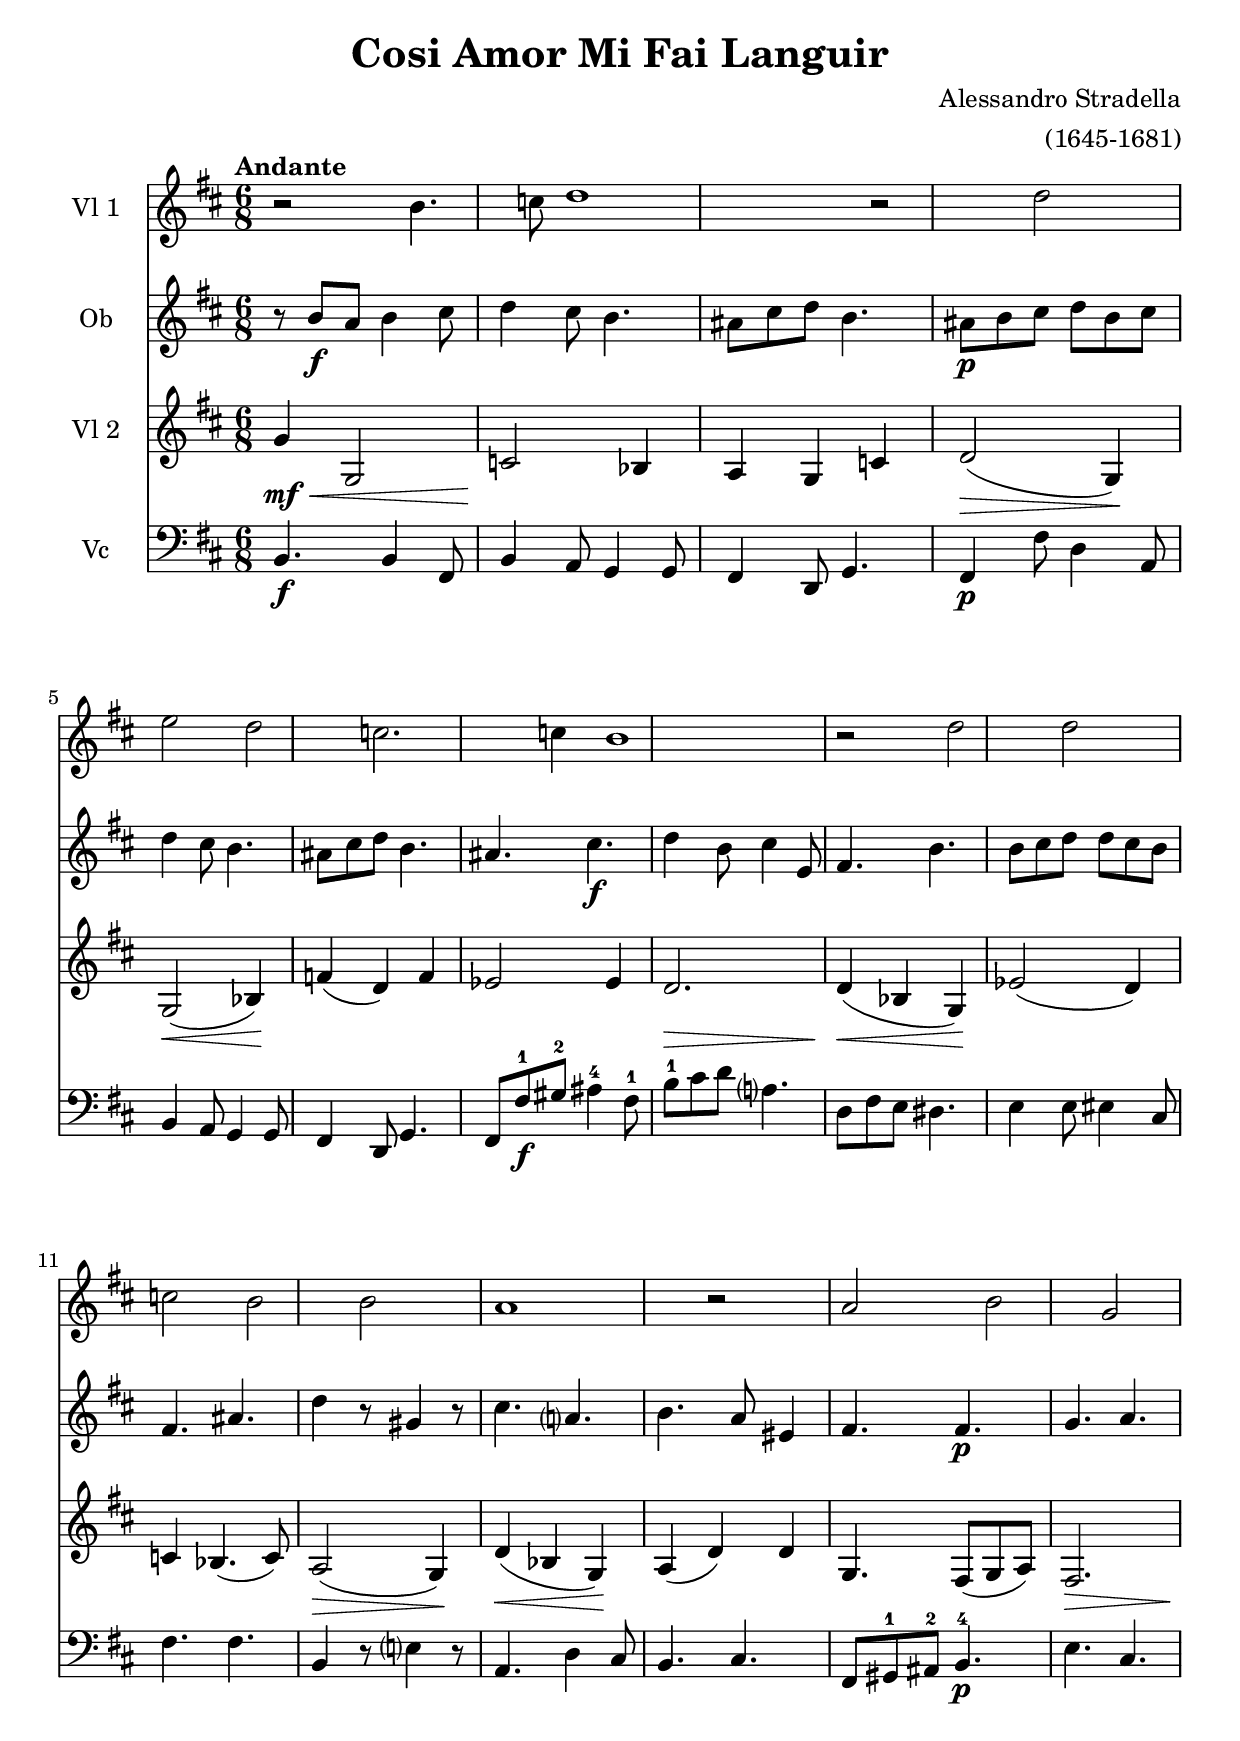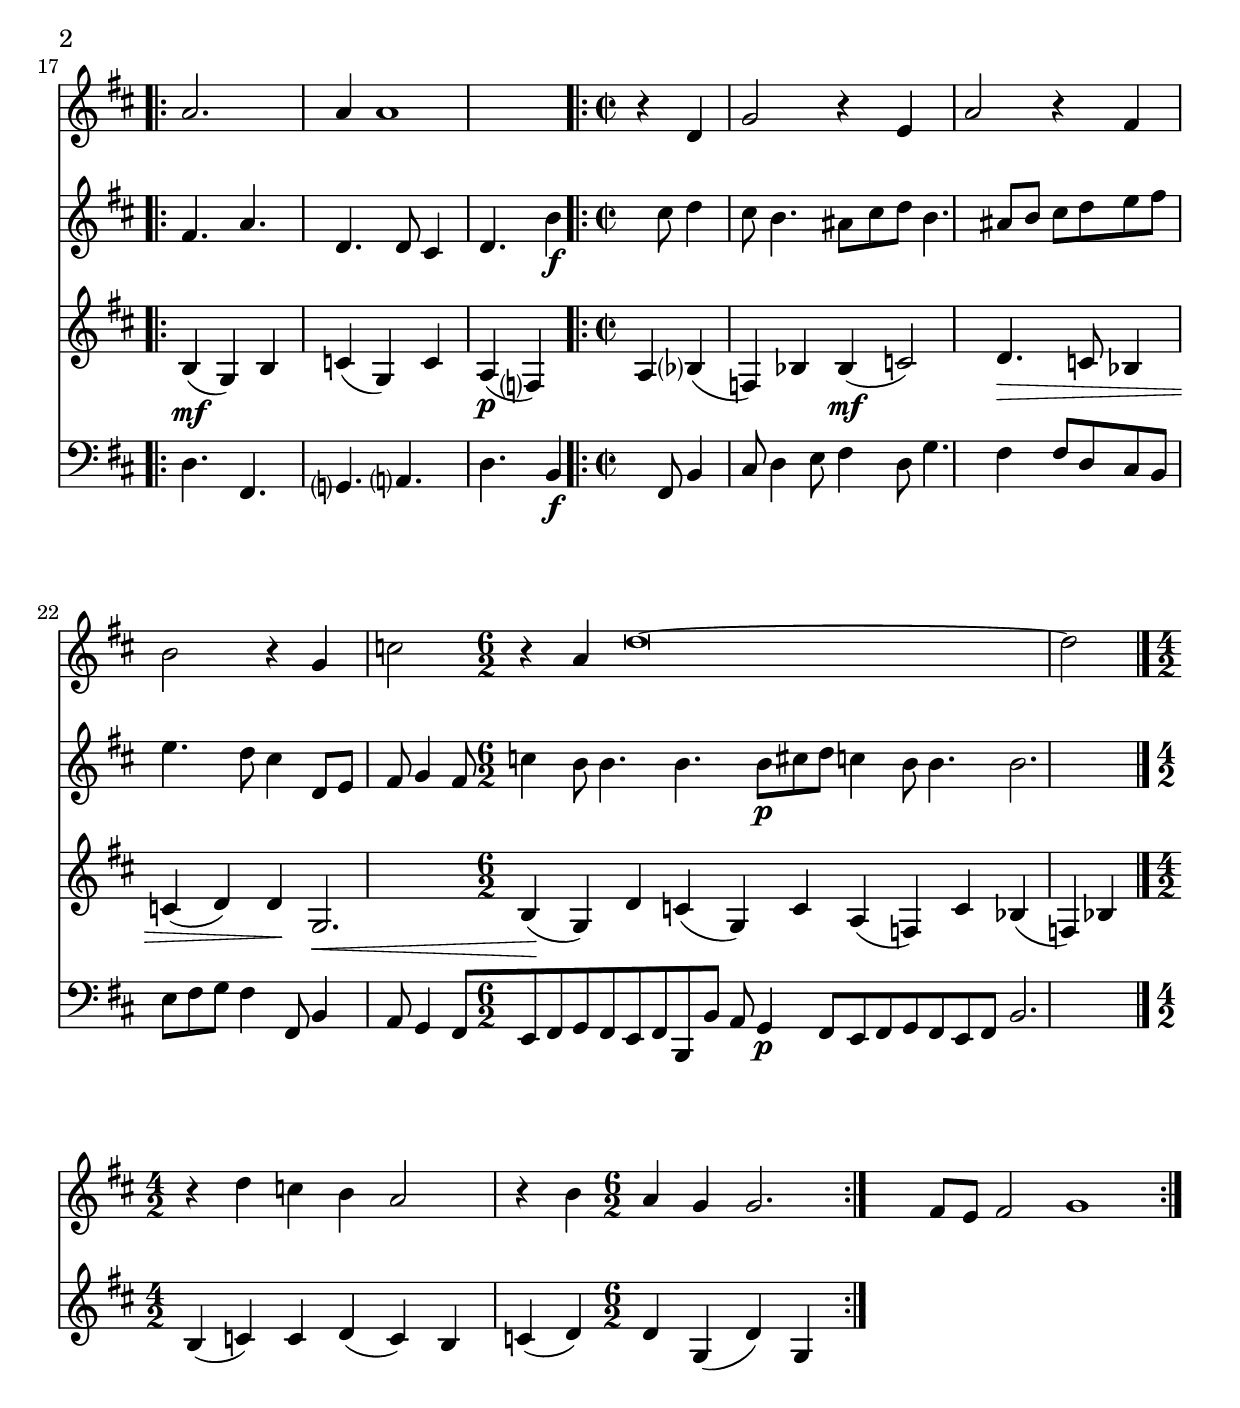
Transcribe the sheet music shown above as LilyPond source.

\version "2.12.1"
\include "deutsch.ly"

#(set-global-staff-size 22)
%#(set-global-staff-size 16)

\header {
  title = "Cosi Amor Mi Fai Languir"
  composer = "Alessandro Stradella"
  arranger = "(1645-1681)"
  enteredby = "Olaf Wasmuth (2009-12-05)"
%  piece = "Andante"
}

voiceconsts = {
 \key d \major
 \clef "treble"
% \clef "bass"
 %\numericTimeSignature
 \compressFullBarRests
 \time 6/8
 \tempo Andante
}

\include "v1.ily"
vb = \relative c'' {
 \voiceconsts

 r8 h\f a h4 cis8
 d4 cis8 h4.
 ais8 cis d h4.

 ais8\p h cis d h cis
 d4 cis8 h4.
 ais8 cis d h4.
 ais cis\f

 d4 h8 cis4 e,8
 fis4. h
 h8 cis d d cis h
 fis4. ais

 d4 r8 gis,4 r8
 cis4. a?
 h a8 eis4
 fis4. fis\p

 g a
 fis a
 d, d8 cis4
 d4. h'4\f cis8

 d4 cis8 h4.
 ais8 cis d h4.
 ais8 h cis d e fis
 e4. d8 cis4

 d,8 e fis g4 fis8
 c'4 h8 h4.
 h h8\p cis d
 c4 h8 h4.
 h2.\bar "|."
}

\include "v3.ily"
vd = \relative c {
 \voiceconsts
 \clef "bass"

 h4.\f h4 fis8
 h4 a8 g4 g8
 fis4 d8 g4.

 fis4\p fis'8 d4 a8
 h4 a8 g4 g8
 fis4 d8 g4.
 fis8 fis'-1\f gis-2 ais4-4 fis8-1

 h-1 cis d a?4.
 d,8 fis e dis4.
 e4 e8 eis4 cis8
 fis4. fis

 h,4 r8 e?4 r8
 a,4. d4 cis8
 h4. cis
 fis,8 gis-1 ais-2 h4.-4\p

 e cis
 d fis,
 g? a?
 d h4\f fis8

 h4 cis8 d4 e8
 fis4 d8 g4.
 fis4 fis8 d cis h
 e fis g fis4 fis,8

 h4 a8 g4 fis8
 e fis g fis e fis
 h, h' a g4\p fis8
 e fis g fis e fis
 h2. \bar "|."
}


\book {

  \score {

    <<
      \new Staff <<
	\set Staff.instrumentName = "Vl 1 "
	\va
      >>

      \new Staff <<
	\set Staff.instrumentName = "Ob "
	\vb
      >>

      \new Staff <<
	\set Staff.instrumentName = "Vl 2 "
	\vc
      >>

      \new Staff <<
	\set Staff.instrumentName = "Vc "
	\vd
      >>
    >>

    \layout {}

    \midi {
      \context {
	\Score
	tempoWholesPerMinute = #(ly:make-moment 80 4)
      }
    }
  }
}